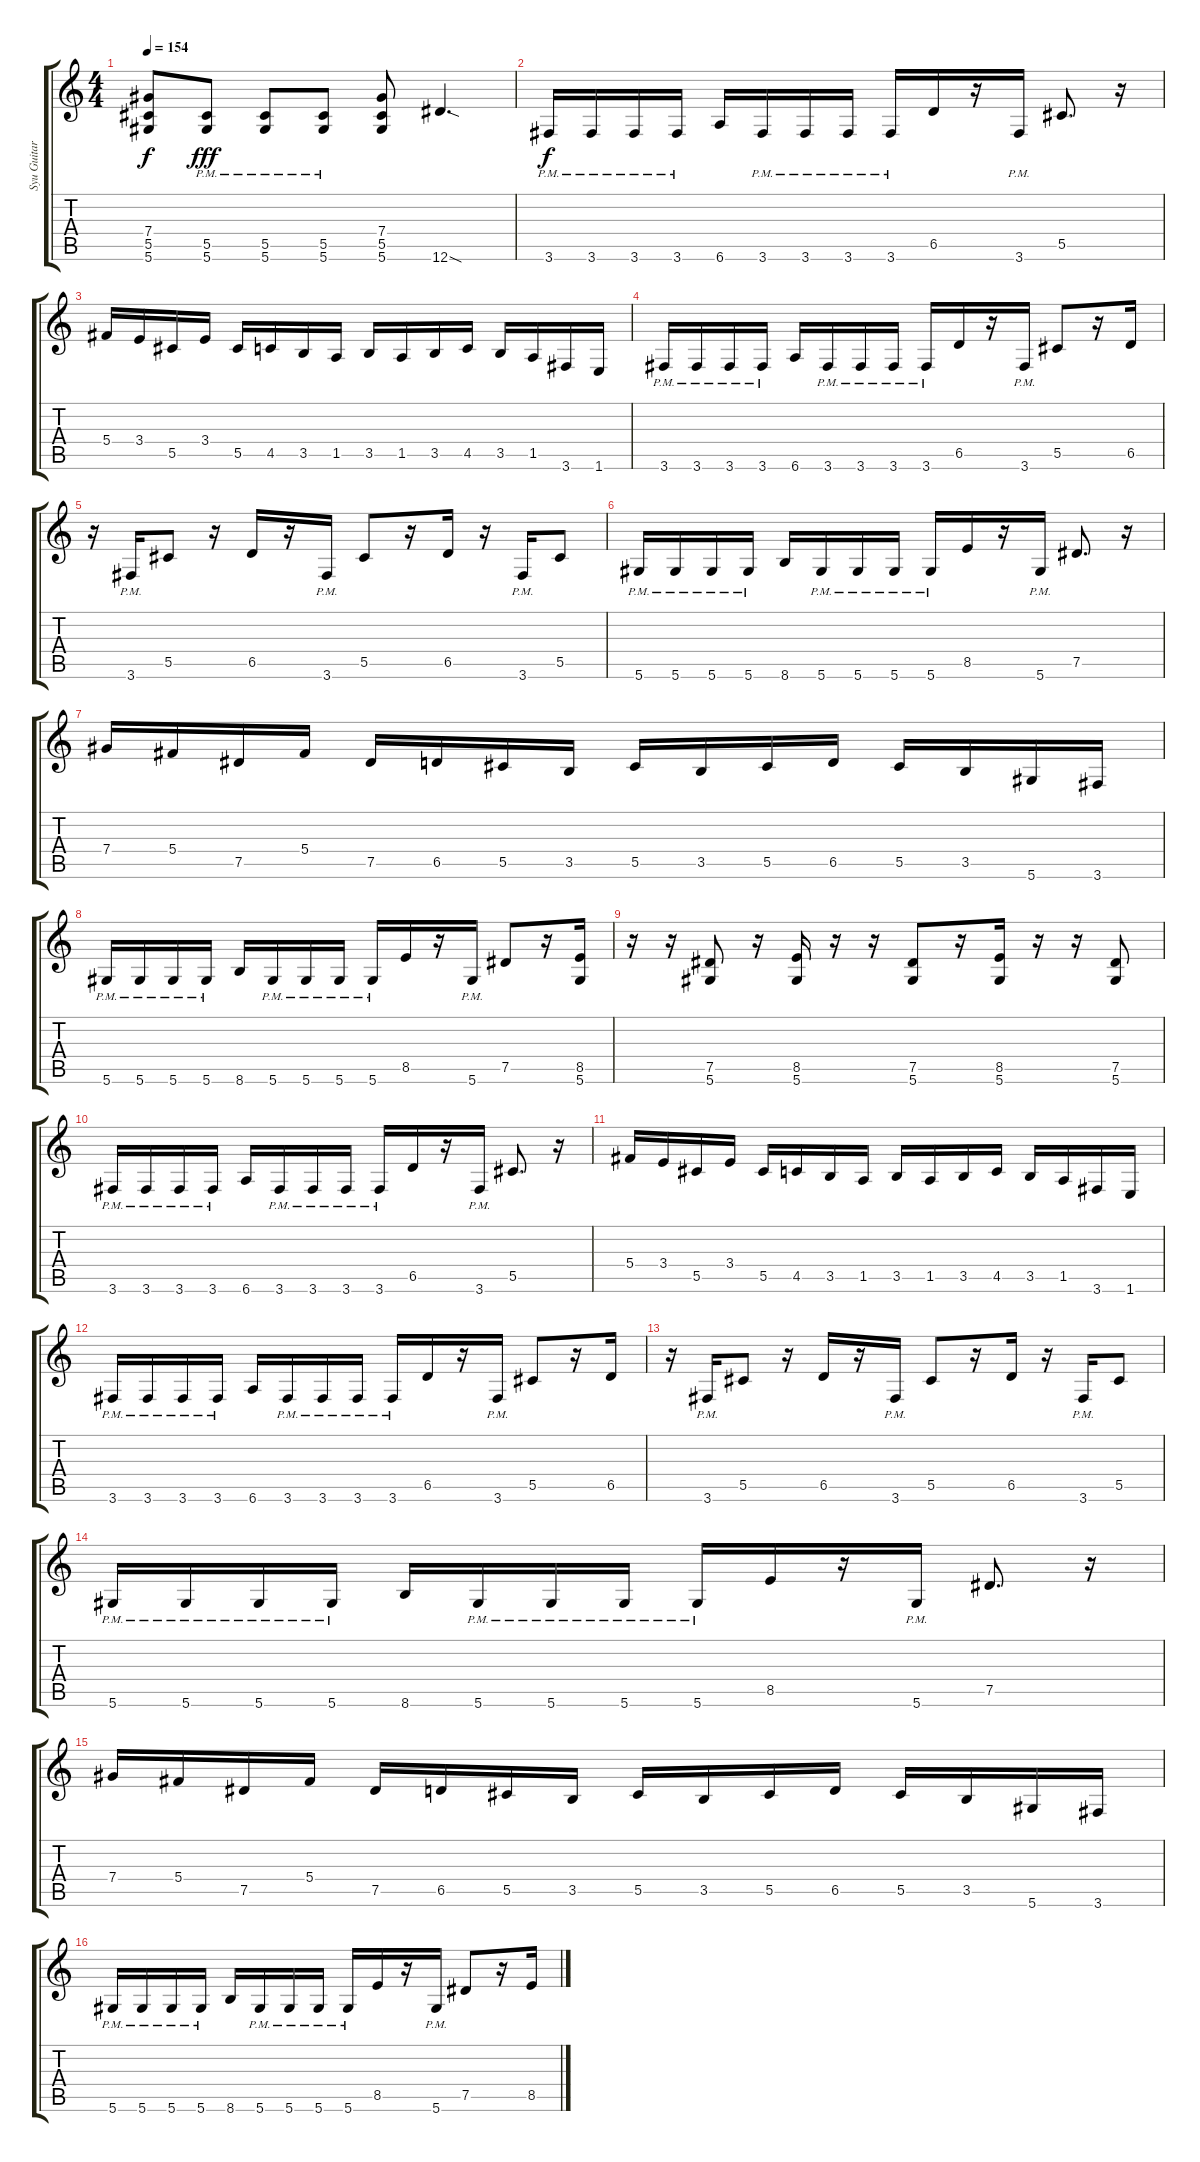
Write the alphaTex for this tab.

\track ("Syu Guitar I" "Syu Guitar") {instrument overdrivenguitar}
\staff {score tabs}
\tuning (Eb4 Bb3 Gb3 Db3 Ab2 Eb2) {hide}
\ts (4 4)
\tempo 154
\clef g2
\ks c
(7.4{t} 5.5{t} 5.6{t}).8{dy f} (5.5{pm} 5.6{pm}).8{dy fff} (5.5{pm} 5.6{pm}).8 (5.5{pm} 5.6{pm}).8 (7.4 5.5 5.6).8 12.6{sod}.4{d} |
3.6{pm}.16{dy f} 3.6{pm}.16 3.6{pm}.16 3.6{pm}.16 6.6.16 3.6{pm}.16 3.6{pm}.16 3.6{pm}.16 3.6{pm}.16 6.5.16 r.16 3.6{pm}.16 5.5.8{d} r.16 |
5.4.16 3.4.16 5.5.16 3.4.16 5.5.16 4.5.16 3.5.16 1.5.16 3.5.16 1.5.16 3.5.16 4.5.16 3.5.16 1.5.16 3.6.16 1.6.16 |
3.6{pm}.16 3.6{pm}.16 3.6{pm}.16 3.6{pm}.16 6.6.16 3.6{pm}.16 3.6{pm}.16 3.6{pm}.16 3.6{pm}.16 6.5.16 r.16 3.6{pm}.16 5.5.8 r.16 6.5.16 |
r.16 3.6{pm}.16 5.5.8 r.16 6.5.16 r.16 3.6{pm}.16 5.5.8 r.16 6.5.16 r.16 3.6{pm}.16 5.5.8 |
5.6{pm}.16 5.6{pm}.16 5.6{pm}.16 5.6{pm}.16 8.6.16 5.6{pm}.16 5.6{pm}.16 5.6{pm}.16 5.6{pm}.16 8.5.16 r.16 5.6{pm}.16 7.5.8{d} r.16 |
7.4.16 5.4.16 7.5.16 5.4.16 7.5.16 6.5.16 5.5.16 3.5.16 5.5.16 3.5.16 5.5.16 6.5.16 5.5.16 3.5.16 5.6.16 3.6.16 |
5.6{pm}.16 5.6{pm}.16 5.6{pm}.16 5.6{pm}.16 8.6.16 5.6{pm}.16 5.6{pm}.16 5.6{pm}.16 5.6{pm}.16 8.5.16 r.16 5.6{pm}.16 7.5.8 r.16 (8.5 5.6).16 |
r.16 r.16 (7.5 5.6).8 r.16 (8.5 5.6).16 r.16 r.16 (7.5 5.6).8 r.16 (8.5 5.6).16 r.16 r.16 (7.5 5.6).8 |
3.6{pm}.16 3.6{pm}.16 3.6{pm}.16 3.6{pm}.16 6.6.16 3.6{pm}.16 3.6{pm}.16 3.6{pm}.16 3.6{pm}.16 6.5.16 r.16 3.6{pm}.16 5.5.8{d} r.16 |
5.4.16 3.4.16 5.5.16 3.4.16 5.5.16 4.5.16 3.5.16 1.5.16 3.5.16 1.5.16 3.5.16 4.5.16 3.5.16 1.5.16 3.6.16 1.6.16 |
3.6{pm}.16 3.6{pm}.16 3.6{pm}.16 3.6{pm}.16 6.6.16 3.6{pm}.16 3.6{pm}.16 3.6{pm}.16 3.6{pm}.16 6.5.16 r.16 3.6{pm}.16 5.5.8 r.16 6.5.16 |
r.16 3.6{pm}.16 5.5.8 r.16 6.5.16 r.16 3.6{pm}.16 5.5.8 r.16 6.5.16 r.16 3.6{pm}.16 5.5.8 |
5.6{pm}.16 5.6{pm}.16 5.6{pm}.16 5.6{pm}.16 8.6.16 5.6{pm}.16 5.6{pm}.16 5.6{pm}.16 5.6{pm}.16 8.5.16 r.16 5.6{pm}.16 7.5.8{d} r.16 |
7.4.16 5.4.16 7.5.16 5.4.16 7.5.16 6.5.16 5.5.16 3.5.16 5.5.16 3.5.16 5.5.16 6.5.16 5.5.16 3.5.16 5.6.16 3.6.16 |
5.6{pm}.16 5.6{pm}.16 5.6{pm}.16 5.6{pm}.16 8.6.16 5.6{pm}.16 5.6{pm}.16 5.6{pm}.16 5.6{pm}.16 8.5.16 r.16 5.6{pm}.16 7.5.8 r.16 8.5.16
